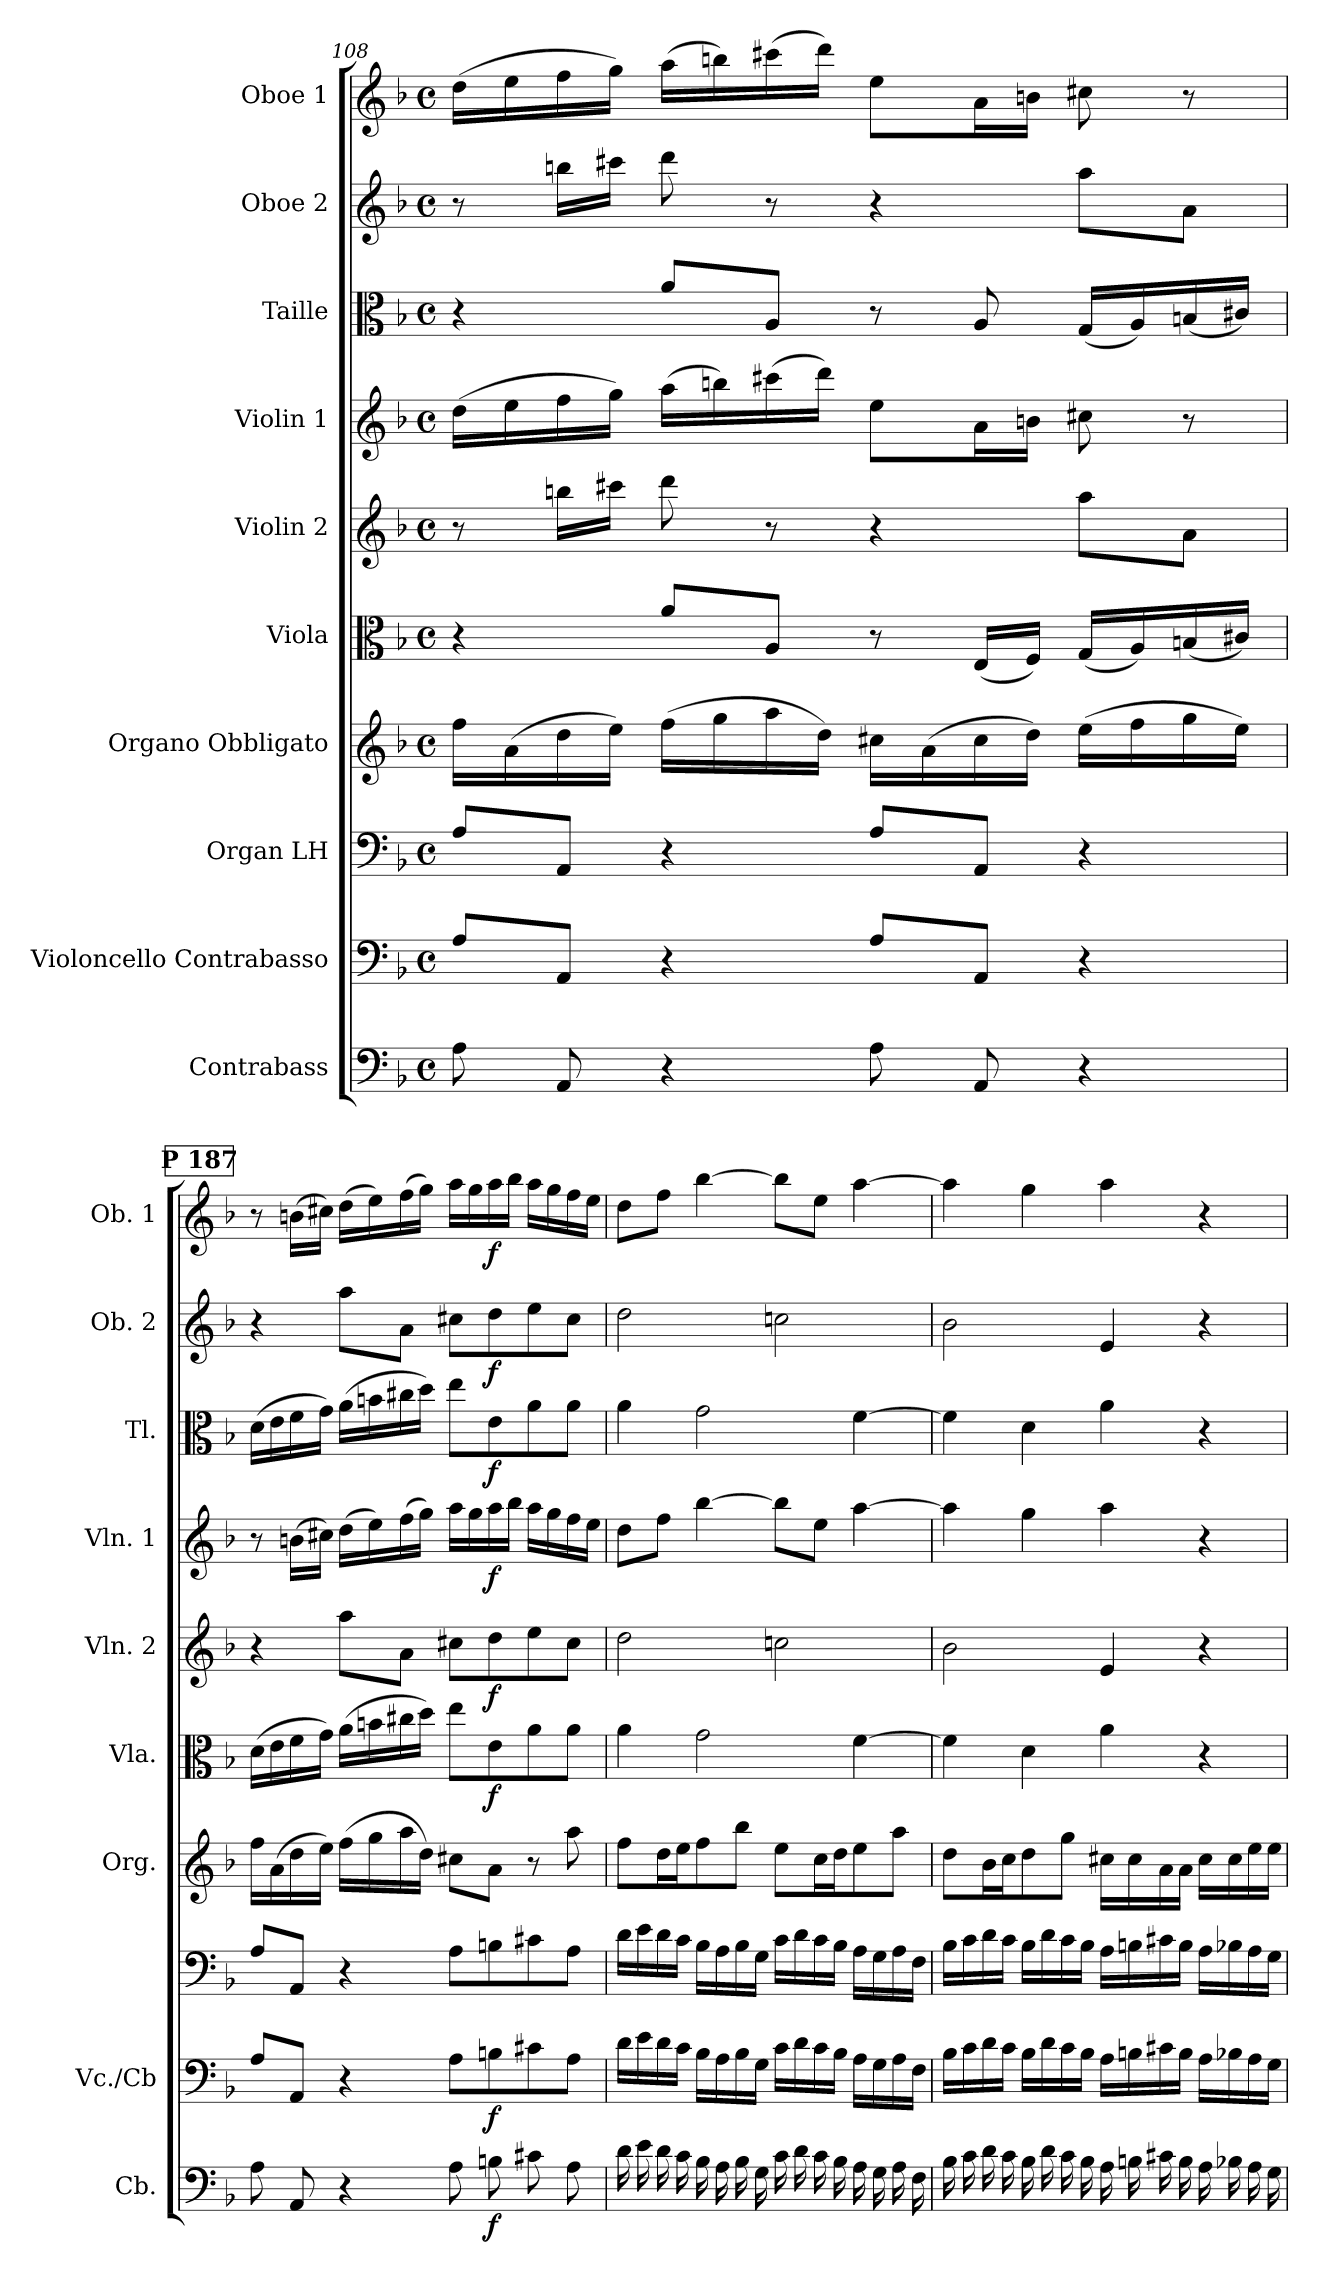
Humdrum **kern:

**kern	**dynam	**kern	**dynam	**kern	**kern	**kern	**dynam	**kern	**dynam	**kern	**dynam	**kern	**dynam	**kern	**dynam	**kern	**dynam
*part10	*part10	*part9	*part9	*part8	*part7	*part6	*part6	*part5	*part5	*part4	*part4	*part3	*part3	*part2	*part2	*part1	*part1
*staff10	*staff10	*staff9	*staff9	*staff8	*staff7	*staff6	*staff6	*staff5	*staff5	*staff4	*staff4	*staff3	*staff3	*staff2	*staff2	*staff1	*staff1
*I"Contrabass	*	*I"Violoncello Contrabasso	*	*I"Organ LH	*I"Organo Obbligato	*I"Viola	*	*I"Violin 2	*	*I"Violin 1	*	*I"Taille	*	*I"Oboe 2	*	*I"Oboe 1	*
*I'Cb.	*	*I'Vc./Cb	*	*	*I'Org.	*I'Vla.	*	*I'Vln. 2	*	*I'Vln. 1	*	*I'Tl.	*	*I'Ob. 2	*	*I'Ob. 1	*
!!LO:PB:g=z
*clefF4	*	*clefF4	*	*clefF4	*clefG2	*clefC3	*	*clefG2	*	*clefG2	*	*clefC3	*	*clefG2	*	*clefG2	*
*ITrd7c12	*	*	*	*	*	*	*	*	*	*	*	*	*	*	*	*	*
*k[b-]	*	*k[b-]	*	*k[b-]	*k[b-]	*k[b-]	*	*k[b-]	*	*k[b-]	*	*k[b-]	*	*k[b-]	*	*k[b-]	*
*M4/4	*	*M4/4	*	*M4/4	*M4/4	*M4/4	*	*M4/4	*	*M4/4	*	*M4/4	*	*M4/4	*	*M4/4	*
*met(c)	*	*met(c)	*	*met(c)	*met(c)	*met(c)	*	*met(c)	*	*met(c)	*	*met(c)	*	*met(c)	*	*met(c)	*
=108	=108	=108	=108	=108	=108	=108	=108	=108	=108	=108	=108	=108	=108	=108	=108	=108	=108
8AA\	.	8A\L	.	8A\L	16ff\LL	4r	.	8r	.	(>16dd\LL	.	4r	.	8r	.	(>16dd\LL	.
.	.	.	.	.	(>16a\	.	.	.	.	16ee\	.	.	.	.	.	16ee\	.
8AAA/	.	8AA/J	.	8AA/J	16dd\	.	.	16bbn\LL	.	16ff\	.	.	.	16bbn\LL	.	16ff\	.
.	.	.	.	.	16ee\JJ)	.	.	16ccc#X\JJ	.	16gg\JJ)	.	.	.	16ccc#X\JJ	.	16gg\JJ)	.
4r	.	4r	.	4r	(>16ff\LL	8a\L	.	8ddd\	.	(>16aa\LL	.	8a\L	.	8ddd\	.	(>16aa\LL	.
.	.	.	.	.	16gg\	.	.	.	.	16bbn\)	.	.	.	.	.	16bbn\)	.
.	.	.	.	.	16aa\	8A/J	.	8r	.	(>16ccc#X\	.	8A/J	.	8r	.	(>16ccc#X\	.
.	.	.	.	.	16dd\JJ)	.	.	.	.	16ddd\JJ)	.	.	.	.	.	16ddd\JJ)	.
8AA\	.	8A\L	.	8A\L	16cc#X\LL	8r	.	4r	.	8ee\L	.	8r	.	4r	.	8ee\L	.
.	.	.	.	.	(>16a\	.	.	.	.	.	.	.	.	.	.	.	.
8AAA/	.	8AA/J	.	8AA/J	16cc#\	(<16E/LL	.	.	.	16a\L	.	8A/	.	.	.	16a\L	.
.	.	.	.	.	16dd\JJ)	16F/JJ)	.	.	.	16bn\JJ	.	.	.	.	.	16bn\JJ	.
4r	.	4r	.	4r	(>16ee\LL	(<16G/LL	.	8aa\L	.	8cc#X\	.	(<16G/LL	.	8aa\L	.	8cc#X\	.
.	.	.	.	.	16ff\	16A/)	.	.	.	.	.	16A/)	.	.	.	.	.
.	.	.	.	.	16gg\	(<16Bn/	.	8a\J	.	8r	.	(<16Bn/	.	8a\J	.	8r	.
.	.	.	.	.	16ee\JJ)	16c#X/JJ)	.	.	.	.	.	16c#X/JJ)	.	.	.	.	.
!!LO:PB:g=z
!!LO:REH:place=s1:a:B:fs=14:t=P 187
=109	=109	=109	=109	=109	=109	=109	=109	=109	=109	=109	=109	=109	=109	=109	=109	=109	=109
8AA\	.	8A\L	.	8A\L	16ff\LL	(>16d\LL	.	4r	.	8r	.	(>16d\LL	.	4r	.	8r	.
.	.	.	.	.	(>16a\	16e\	.	.	.	.	.	16e\	.	.	.	.	.
8AAA/	.	8AA/J	.	8AA/J	16dd\	16f\	.	.	.	(>16bn\LL	.	16f\	.	.	.	(>16bn\LL	.
.	.	.	.	.	16ee\JJ)	16g\JJ)	.	.	.	16cc#X\JJ)	.	16g\JJ)	.	.	.	16cc#X\JJ)	.
4r	.	4r	.	4r	(>16ff\LL	(>16a\LL	.	8aa\L	.	(>16dd\LL	.	(>16a\LL	.	8aa\L	.	(>16dd\LL	.
.	.	.	.	.	16gg\	16bn\	.	.	.	16ee\)	.	16bn\	.	.	.	16ee\)	.
.	.	.	.	.	16aa\	16cc#X\	.	8a\J	.	(>16ff\	.	16cc#X\	.	8a\J	.	(>16ff\	.
.	.	.	.	.	16dd\JJ)	16dd\JJ)	.	.	.	16gg\JJ)	.	16dd\JJ)	.	.	.	16gg\JJ)	.
8AA\	.	8A\L	.	8A\L	8cc#X\L	8ee\L	.	8cc#X\L	.	16aa\LL	.	8ee\L	.	8cc#X\L	.	16aa\LL	.
.	.	.	.	.	.	.	.	.	.	16gg\	.	.	.	.	.	16gg\	.
!	!LO:DY:b	!	!LO:DY:b	!	!	!	!LO:DY:b	!	!LO:DY:b	!	!LO:DY:b	!	!LO:DY:b	!	!LO:DY:b	!	!LO:DY:b
8BBn\	f	8Bn\	f	8Bn\	8a\J	8e\	f	8dd\	f	16aa\	f	8e\	f	8dd\	f	16aa\	f
.	.	.	.	.	.	.	.	.	.	16bb-\JJ	.	.	.	.	.	16bb-\JJ	.
8C#X\	.	8c#X\	.	8c#X\	8r	8a\	.	8ee\	.	16aa\LL	.	8a\	.	8ee\	.	16aa\LL	.
.	.	.	.	.	.	.	.	.	.	16gg\	.	.	.	.	.	16gg\	.
8AA\	.	8A\J	.	8A\J	8aa\	8a\J	.	8cc#\J	.	16ff\	.	8a\J	.	8cc#\J	.	16ff\	.
.	.	.	.	.	.	.	.	.	.	16ee\JJ	.	.	.	.	.	16ee\JJ	.
=110	=110	=110	=110	=110	=110	=110	=110	=110	=110	=110	=110	=110	=110	=110	=110	=110	=110
16D\	.	16d\LL	.	16d\LL	8ff\L	4a\	.	2dd\	.	8dd\L	.	4a\	.	2dd\	.	8dd\L	.
16E\	.	16e\	.	16e\	.	.	.	.	.	.	.	.	.	.	.	.	.
16D\	.	16d\	.	16d\	16dd\L	.	.	.	.	8ff\J	.	.	.	.	.	8ff\J	.
16C\	.	16c\JJ	.	16c\JJ	16ee\J	.	.	.	.	.	.	.	.	.	.	.	.
16BB-\	.	16B-\LL	.	16B-\LL	8ff\	2g\	.	.	.	[4bb-\	.	2g\	.	.	.	[4bb-\	.
16AA\	.	16A\	.	16A\	.	.	.	.	.	.	.	.	.	.	.	.	.
16BB-\	.	16B-\	.	16B-\	8bb-\J	.	.	.	.	.	.	.	.	.	.	.	.
16GG\	.	16G\JJ	.	16G\JJ	.	.	.	.	.	.	.	.	.	.	.	.	.
16C\	.	16c\LL	.	16c\LL	8ee\L	.	.	2ccn\	.	8bb-\L]	.	.	.	2ccn\	.	8bb-\L]	.
16D\	.	16d\	.	16d\	.	.	.	.	.	.	.	.	.	.	.	.	.
16C\	.	16c\	.	16c\	16cc\L	.	.	.	.	8ee\J	.	.	.	.	.	8ee\J	.
16BB-\	.	16B-\JJ	.	16B-\JJ	16dd\J	.	.	.	.	.	.	.	.	.	.	.	.
16AA\	.	16A\LL	.	16A\LL	8ee\	[4f\	.	.	.	[4aa\	.	[4f\	.	.	.	[4aa\	.
16GG\	.	16G\	.	16G\	.	.	.	.	.	.	.	.	.	.	.	.	.
16AA\	.	16A\	.	16A\	8aa\J	.	.	.	.	.	.	.	.	.	.	.	.
16FF\	.	16F\JJ	.	16F\JJ	.	.	.	.	.	.	.	.	.	.	.	.	.
!!LO:PB:g=z
=111	=111	=111	=111	=111	=111	=111	=111	=111	=111	=111	=111	=111	=111	=111	=111	=111	=111
16BB-\	.	16B-\LL	.	16B-\LL	8dd\L	4f\]	.	2b-\	.	4aa\]	.	4f\]	.	2b-\	.	4aa\]	.
16C\	.	16c\	.	16c\	.	.	.	.	.	.	.	.	.	.	.	.	.
16D\	.	16d\	.	16d\	16b-\L	.	.	.	.	.	.	.	.	.	.	.	.
16C\	.	16c\JJ	.	16c\JJ	16cc\J	.	.	.	.	.	.	.	.	.	.	.	.
16BB-\	.	16B-\LL	.	16B-\LL	8dd\	4d\	.	.	.	4gg\	.	4d\	.	.	.	4gg\	.
16D\	.	16d\	.	16d\	.	.	.	.	.	.	.	.	.	.	.	.	.
16C\	.	16c\	.	16c\	8gg\J	.	.	.	.	.	.	.	.	.	.	.	.
16BB-\	.	16B-\JJ	.	16B-\JJ	.	.	.	.	.	.	.	.	.	.	.	.	.
16AA\	.	16A\LL	.	16A\LL	16cc#X\LL	4a\	.	4e/	.	4aa\	.	4a\	.	4e/	.	4aa\	.
16BBn\	.	16Bn\	.	16Bn\	16cc#\	.	.	.	.	.	.	.	.	.	.	.	.
16C#X\	.	16c#X\	.	16c#X\	16a\	.	.	.	.	.	.	.	.	.	.	.	.
16BB\	.	16B\JJ	.	16B\JJ	16a\JJ	.	.	.	.	.	.	.	.	.	.	.	.
16AA\	.	16A\LL	.	16A\LL	16cc#\LL	4r	.	4r	.	4r	.	4r	.	4r	.	4r	.
16BB-X\	.	16B-X\	.	16B-X\	16cc#\	.	.	.	.	.	.	.	.	.	.	.	.
16AA\	.	16A\	.	16A\	16ee\	.	.	.	.	.	.	.	.	.	.	.	.
16GG\	.	16G\JJ	.	16G\JJ	16ee\JJ	.	.	.	.	.	.	.	.	.	.	.	.
=	=	=	=	=	=	=	=	=	=	=	=	=	=	=	=	=	=
*-	*-	*-	*-	*-	*-	*-	*-	*-	*-	*-	*-	*-	*-	*-	*-	*-	*-
